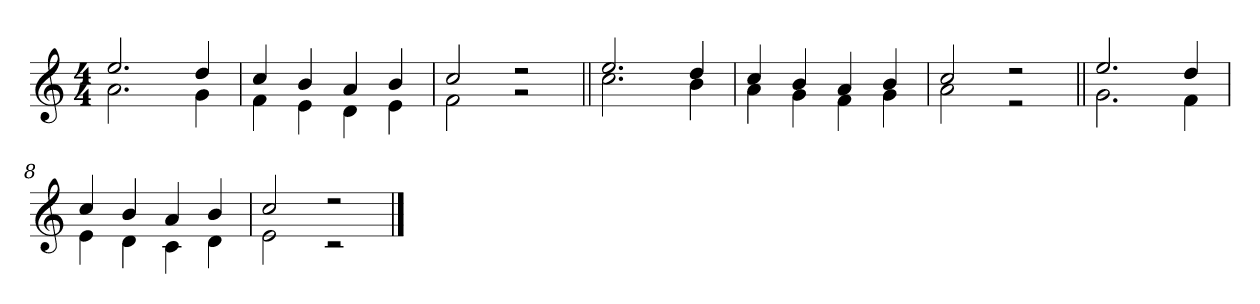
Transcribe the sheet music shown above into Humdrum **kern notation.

**kern
*part1
*staff1
*clefG2
*k[]
*M4/4
=1
*^
2.ee	2.a
4dd	4g
=2	=2
4cc	4f
4b	4e
4a	4d
4b	4e
=3	=3
2cc	2f
2r	2r
=4||	=4||
2.ee	2.cc
4dd	4b
=5	=5
4cc	4a
4b	4g
4a	4f
4b	4g
=6	=6
2cc	2a
2r	2r
=7||	=7||
2.ee	2.g
4dd	4f
=8	=8
4cc	4e
4b	4d
4a	4c
4b	4d
=9	=9
2cc	2e
2r	2r
*v	*v
==
*-
